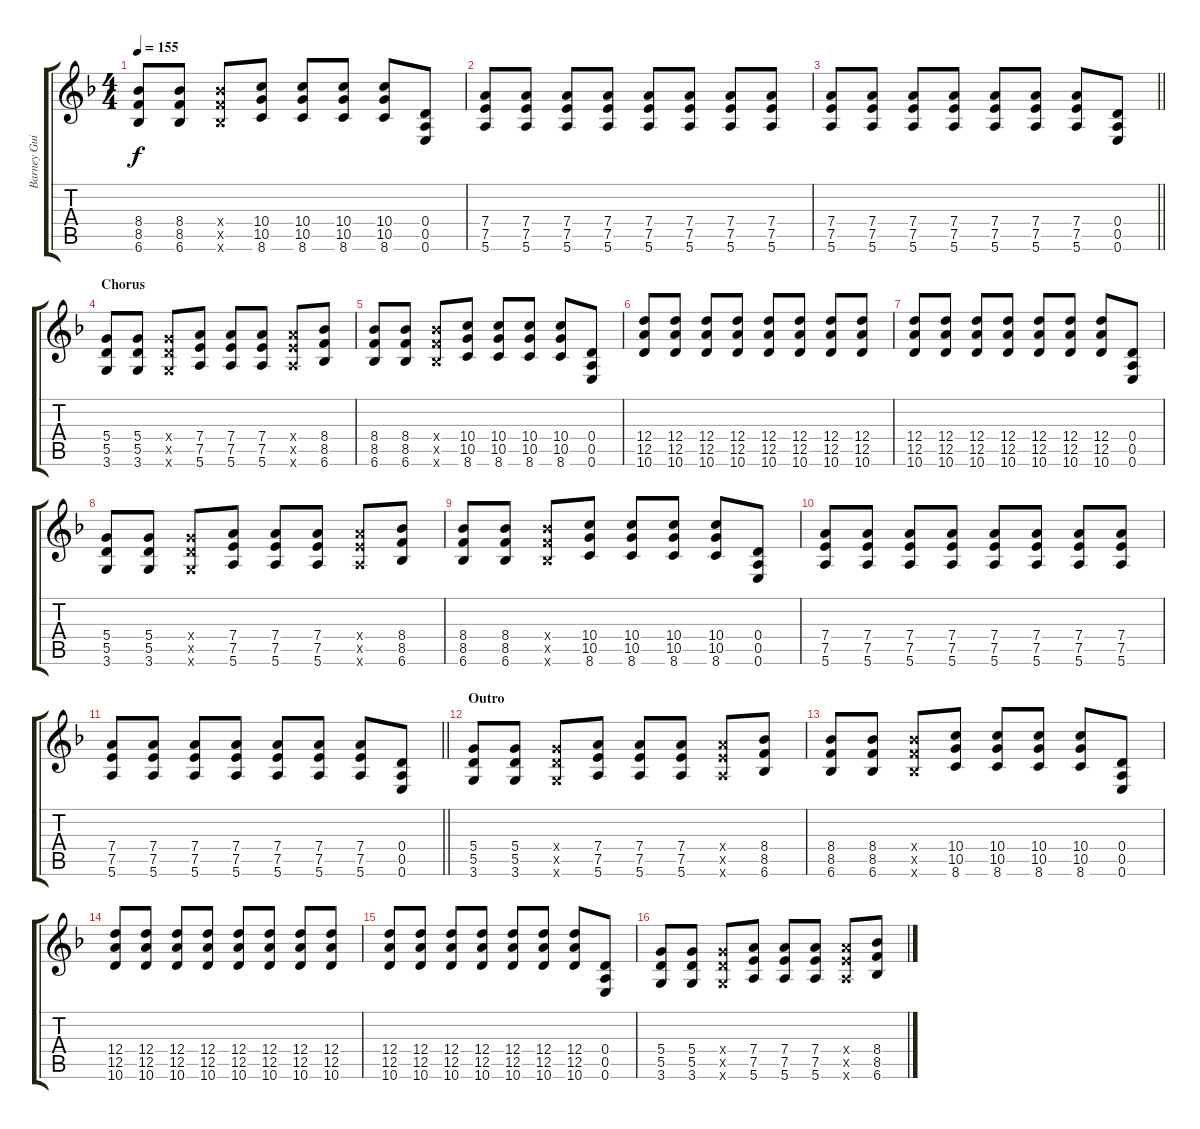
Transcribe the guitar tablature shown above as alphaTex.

\track ("Barney Guitar" "Barney Gui") {instrument overdrivenguitar}
\staff {score tabs}
\tuning (E4 B3 G3 D3 A2 E2) {hide}
\ts (4 4)
\tempo 155
\clef g2
\ks f
(8.4 8.5 6.6).8{dy f} (8.4 8.5 6.6).8 (8.4{x} 8.5{x} 6.6{x}).8 (10.4 10.5 8.6).8 (10.4 10.5 8.6).8 (10.4 10.5 8.6).8 (10.4 10.5 8.6).8 (0.4 0.5 0.6).8 |
(7.4 7.5 5.6).8 (7.4 7.5 5.6).8 (7.4 7.5 5.6).8 (7.4 7.5 5.6).8 (7.4 7.5 5.6).8 (7.4 7.5 5.6).8 (7.4 7.5 5.6).8 (7.4 7.5 5.6).8 |
\barLineRight lightlight
(7.4 7.5 5.6).8 (7.4 7.5 5.6).8 (7.4 7.5 5.6).8 (7.4 7.5 5.6).8 (7.4 7.5 5.6).8 (7.4 7.5 5.6).8 (7.4 7.5 5.6).8 (0.4 0.5 0.6).8 |
\section ("" "Chorus")
(5.4 5.5 3.6).8 (5.4 5.5 3.6).8 (5.4{x} 5.5{x} 3.6{x}).8 (7.4 7.5 5.6).8 (7.4 7.5 5.6).8 (7.4 7.5 5.6).8 (7.4{x} 7.5{x} 5.6{x}).8 (8.4 8.5 6.6).8 |
(8.4 8.5 6.6).8 (8.4 8.5 6.6).8 (8.4{x} 8.5{x} 6.6{x}).8 (10.4 10.5 8.6).8 (10.4 10.5 8.6).8 (10.4 10.5 8.6).8 (10.4 10.5 8.6).8 (0.4 0.5 0.6).8 |
(12.4 12.5 10.6).8 (12.4 12.5 10.6).8 (12.4 12.5 10.6).8 (12.4 12.5 10.6).8 (12.4 12.5 10.6).8 (12.4 12.5 10.6).8 (12.4 12.5 10.6).8 (12.4 12.5 10.6).8 |
(12.4 12.5 10.6).8 (12.4 12.5 10.6).8 (12.4 12.5 10.6).8 (12.4 12.5 10.6).8 (12.4 12.5 10.6).8 (12.4 12.5 10.6).8 (12.4 12.5 10.6).8 (0.4 0.5 0.6).8 |
(5.4 5.5 3.6).8 (5.4 5.5 3.6).8 (5.4{x} 5.5{x} 3.6{x}).8 (7.4 7.5 5.6).8 (7.4 7.5 5.6).8 (7.4 7.5 5.6).8 (7.4{x} 7.5{x} 5.6{x}).8 (8.4 8.5 6.6).8 |
(8.4 8.5 6.6).8 (8.4 8.5 6.6).8 (8.4{x} 8.5{x} 6.6{x}).8 (10.4 10.5 8.6).8 (10.4 10.5 8.6).8 (10.4 10.5 8.6).8 (10.4 10.5 8.6).8 (0.4 0.5 0.6).8 |
(7.4 7.5 5.6).8 (7.4 7.5 5.6).8 (7.4 7.5 5.6).8 (7.4 7.5 5.6).8 (7.4 7.5 5.6).8 (7.4 7.5 5.6).8 (7.4 7.5 5.6).8 (7.4 7.5 5.6).8 |
\barLineRight lightlight
(7.4 7.5 5.6).8 (7.4 7.5 5.6).8 (7.4 7.5 5.6).8 (7.4 7.5 5.6).8 (7.4 7.5 5.6).8 (7.4 7.5 5.6).8 (7.4 7.5 5.6).8 (0.4 0.5 0.6).8 |
\section ("" "Outro")
(5.4 5.5 3.6).8 (5.4 5.5 3.6).8 (5.4{x} 5.5{x} 3.6{x}).8 (7.4 7.5 5.6).8 (7.4 7.5 5.6).8 (7.4 7.5 5.6).8 (7.4{x} 7.5{x} 5.6{x}).8 (8.4 8.5 6.6).8 |
(8.4 8.5 6.6).8 (8.4 8.5 6.6).8 (8.4{x} 8.5{x} 6.6{x}).8 (10.4 10.5 8.6).8 (10.4 10.5 8.6).8 (10.4 10.5 8.6).8 (10.4 10.5 8.6).8 (0.4 0.5 0.6).8 |
(12.4 12.5 10.6).8 (12.4 12.5 10.6).8 (12.4 12.5 10.6).8 (12.4 12.5 10.6).8 (12.4 12.5 10.6).8 (12.4 12.5 10.6).8 (12.4 12.5 10.6).8 (12.4 12.5 10.6).8 |
(12.4 12.5 10.6).8 (12.4 12.5 10.6).8 (12.4 12.5 10.6).8 (12.4 12.5 10.6).8 (12.4 12.5 10.6).8 (12.4 12.5 10.6).8 (12.4 12.5 10.6).8 (0.4 0.5 0.6).8 |
(5.4 5.5 3.6).8 (5.4 5.5 3.6).8 (5.4{x} 5.5{x} 3.6{x}).8 (7.4 7.5 5.6).8 (7.4 7.5 5.6).8 (7.4 7.5 5.6).8 (7.4{x} 7.5{x} 5.6{x}).8 (8.4 8.5 6.6).8
